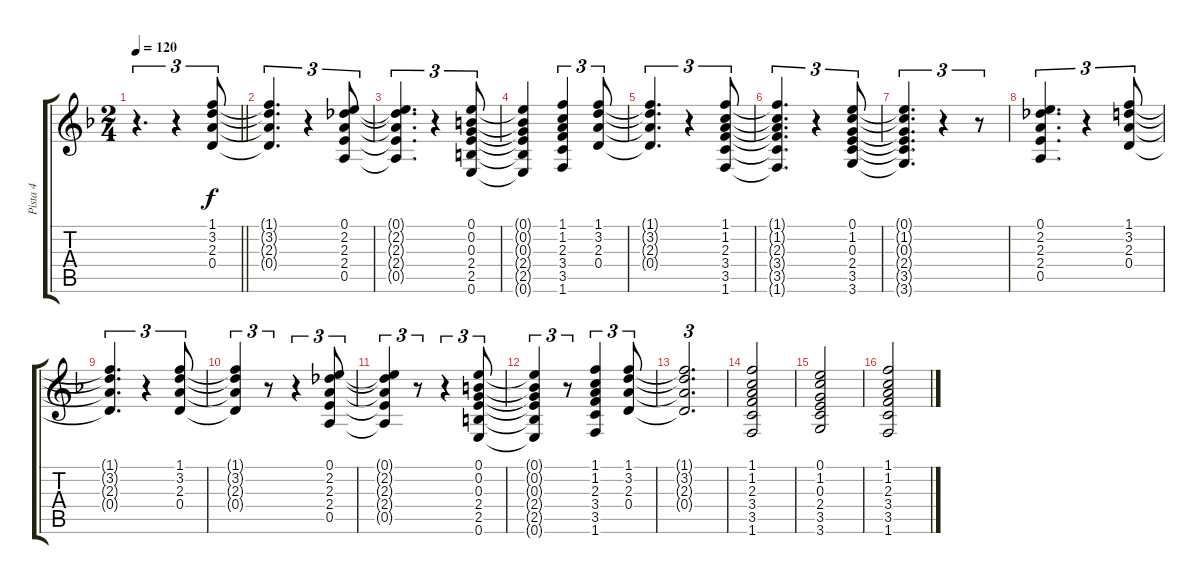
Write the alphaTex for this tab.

\track ("Pista 4" "Pista 4") {instrument acousticguitarsteel}
\staff {score tabs}
\tuning (E4 B3 G3 D3 A2 E2) {hide}
\ts (2 4)
\tempo 120
\clef g2
\barLineRight lightlight
\ks dminor
r.4{d tu (3 2) dy f volume 10 balance 8 instrument acousticguitarnylon} r.4{tu (3 2)} (1.1 3.2 2.3 0.4).8{tu (3 2)} |
(1.1{t} 3.2{t} 2.3{t} 0.4{t}).4{d tu (3 2)} r.4{tu (3 2)} (0.1 2.2 2.3 2.4 0.5).8{tu (3 2)} |
(0.1{t} 2.2{t} 2.3{t} 2.4{t} 0.5{t}).4{d tu (3 2)} r.4{tu (3 2)} (0.1 0.2 0.3 2.4 2.5 0.6).8{tu (3 2)} |
(0.1{t} 0.2{t} 0.3{t} 2.4{t} 2.5{t} 0.6{t}).4 (1.1 1.2 2.3 3.4 3.5 1.6).4{tu (3 2)} (1.1 3.2 2.3 0.4).8{tu (3 2)} |
(1.1{t} 3.2{t} 2.3{t} 0.4{t}).4{d tu (3 2)} r.4{tu (3 2)} (1.1 1.2 2.3 3.4 3.5 1.6).8{tu (3 2)} |
(1.1{t} 1.2{t} 2.3{t} 3.4{t} 3.5{t} 1.6{t}).4{d tu (3 2)} r.4{tu (3 2)} (0.1 1.2 0.3 2.4 3.5 3.6).8{tu (3 2)} |
(0.1{t} 1.2{t} 0.3{t} 2.4{t} 3.5{t} 3.6{t}).4{d tu (3 2)} r.4{tu (3 2)} r.8{tu (3 2)} |
(0.1 2.2 2.3 2.4 0.5).4{d tu (3 2)} r.4{tu (3 2)} (1.1 3.2 2.3 0.4).8{tu (3 2)} |
(1.1{t} 3.2{t} 2.3{t} 0.4{t}).4{d tu (3 2)} r.4{tu (3 2)} (1.1 3.2 2.3 0.4).8{tu (3 2)} |
(1.1{t} 3.2{t} 2.3{t} 0.4{t}).4{tu (3 2)} r.8{tu (3 2)} r.4{tu (3 2)} (0.1 2.2 2.3 2.4 0.5).8{tu (3 2)} |
(0.1{t} 2.2{t} 2.3{t} 2.4{t} 0.5{t}).4{tu (3 2)} r.8{tu (3 2)} r.4{tu (3 2)} (0.1 0.2 0.3 2.4 2.5 0.6).8{tu (3 2)} |
(0.1{t} 0.2{t} 0.3{t} 2.4{t} 2.5{t} 0.6{t}).4{tu (3 2)} r.8{tu (3 2)} (1.1 1.2 2.3 3.4 3.5 1.6).4{tu (3 2)} (1.1 3.2 2.3 0.4).8{tu (3 2)} |
(1.1{t} 3.2{t} 2.3{t} 0.4{t}).2{d tu (3 2)} |
(1.1 1.2 2.3 3.4 3.5 1.6).2 |
(0.1 1.2 0.3 2.4 3.5 3.6).2 |
(1.1 1.2 2.3 3.4 3.5 1.6).2
